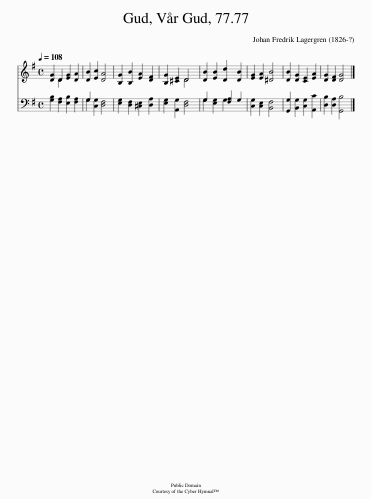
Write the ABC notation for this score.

X:1
%%score ( 1 2 ) ( 3 4 )
L:1/8
Q:1/4=108
M:4/4
I:linebreak $
K:G
V:1 treble
V:2 treble
V:3 bass
V:4 bass
V:1
 [DG]2 D2 [EG]2 [DA]2 | [DB]2 [Ec]2 [DA]4 | [B,G]2 [B,B]2 [EA]2 [DF]2 | [B,G]2 [^CE]2 D4 | [DB]2 [EB]2 [Dd]2 [DB]2 | %5
 [EG]2 [EA]2 [^DB]4 | [DB]2 [DG]2 [CE]2 [EA]2 | [DG]2 [DF]2 [DG]4 |] %8
V:2
 x2 D2 x4 | x8 | x8 | x4 D4 | x8 | %5
 x8 | x8 | x8 |] %8
V:3
 [G,B,]2 [F,A,]2 [E,B,]2 [F,A,]2 | G,2 [C,G,]2 [D,F,]4 | [E,G,]2 [D,F,]2 [^C,E,]2 [D,A,]2 | [E,G,]2 [A,,G,]2 [D,F,]4 | G,2 [E,G,]2 [F,A,]2 G,2 | %5
 [C,G,]2 [C,E,]2 [B,,F,]4 | [G,,G,]2 [B,,G,]2 [C,G,]2 [A,,C]2 | [D,B,]2 [D,A,]2 [G,,B,]4 |] %8
V:4
 x8 | G,2 x6 | x8 | x8 | G,2 x2 G,2 x2 | %5
 x8 | x8 | x8 |] %8
